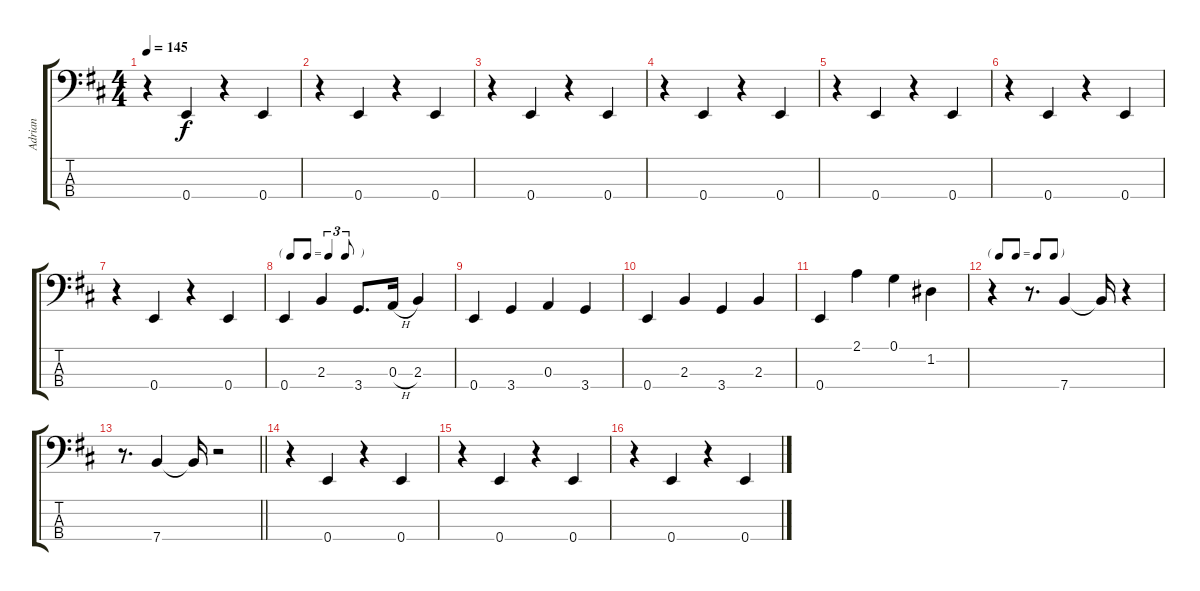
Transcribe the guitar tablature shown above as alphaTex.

\track ("Adrian" "Adrian") {instrument electricbassfinger}
\staff {score tabs}
\tuning (G2 D2 A1 E1) {hide}
\ts (4 4)
\tempo 145
\clef f4
\ks d
r.4{dy f} 0.4.4 r.4 0.4.4 |
r.4 0.4.4 r.4 0.4.4 |
r.4 0.4.4 r.4 0.4.4 |
r.4 0.4.4 r.4 0.4.4 |
r.4 0.4.4 r.4 0.4.4 |
r.4 0.4.4 r.4 0.4.4 |
r.4 0.4.4 r.4 0.4.4 |
\tf triplet8th
0.4.4 2.3.4 3.4.8{d} 0.3{h}.16 2.3.4 |
0.4.4 3.4.4 0.3.4 3.4.4 |
0.4.4 2.3.4 3.4.4 2.3.4 |
0.4.4 2.1.4 0.1.4 1.2.4 |
\tf none
r.4 r.8{d} 7.4.4 7.4{t}.16 r.4 |
\barLineRight lightlight
r.8{d} 7.4.4 7.4{t}.16 r.2 |
r.4 0.4.4 r.4 0.4.4 |
r.4 0.4.4 r.4 0.4.4 |
r.4 0.4.4 r.4 0.4.4
